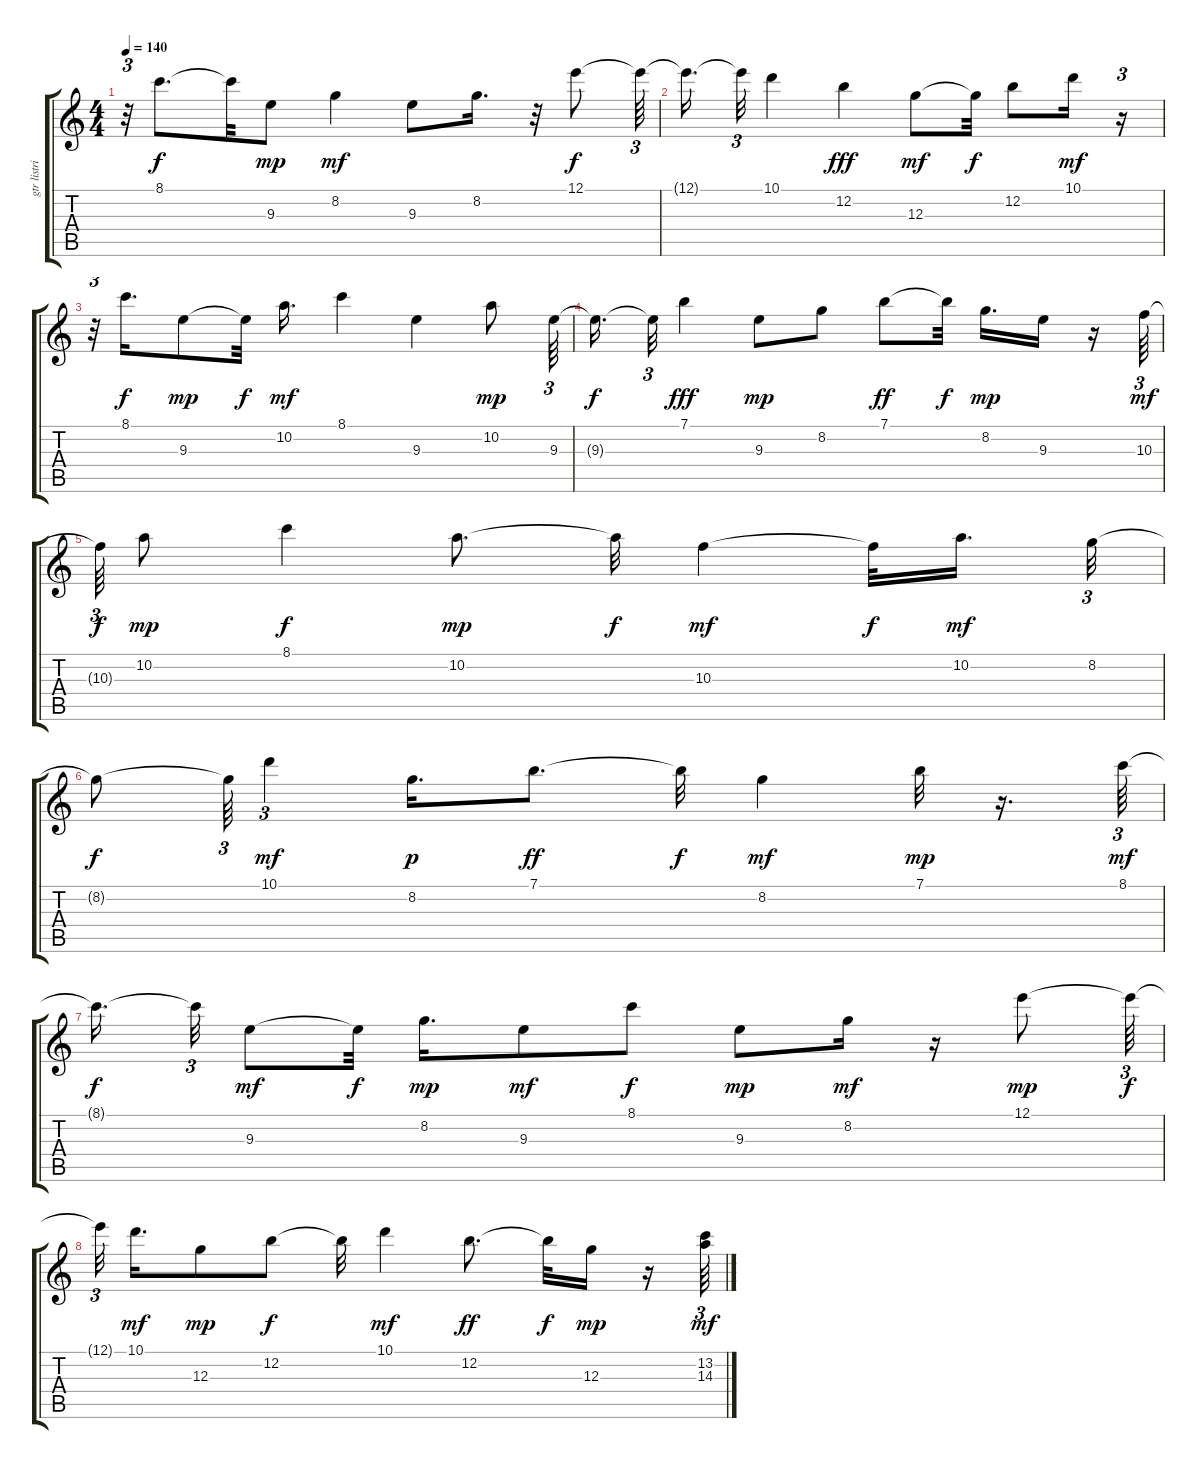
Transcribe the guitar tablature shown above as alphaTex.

\track ("gtr listrik" "gtr listri") {instrument overdrivenguitar}
\staff {score tabs}
\tuning (E4 B3 G3 D3 A2 E2) {hide}
\ts (4 4)
\tempo 140
\clef g2
\ks c
r.32{tu (3 2) dy mp} 8.1.8{d dy f} 8.1{t}.32 9.3.8{dy mp} 8.2.4{dy mf} 9.3.8 8.2.16{d} r.32 12.1.8{dy f} 12.1{t}.64{tu (3 2)} |
12.1{t}.16{d} 12.1{t}.32{tu (3 2)} 10.1.4 12.2.4{dy fff} 12.3.8{dy mf} 12.3{t}.32{dy f} 12.2.8 10.1.16{dy mf} r.16{tu (3 2)} |
r.32{tu (3 2)} 8.1.16{d dy f} 9.3.8{dy mp} 9.3{t}.32{dy f} 10.2.16{d dy mf} 8.1.4 9.3.4 10.2.8{dy mp} 9.3.64{tu (3 2)} |
9.3{t}.16{d dy f} 9.3{t}.32{tu (3 2)} 7.1.4{dy fff} 9.3.8{dy mp} 8.2.8 7.1.8{dy ff} 7.1{t}.32{dy f} 8.2.16{d dy mp} 9.3.16 r.16 10.3.64{tu (3 2) dy mf} |
10.3{t}.64{tu (3 2) dy f} 10.2.8{dy mp} 8.1.4{dy f} 10.2.8{d dy mp} 10.2{t}.32{dy f} 10.3.4{dy mf} 10.3{t}.32{dy f} 10.2.16{d dy mf beam splitsecondary} 8.2.32{tu (3 2)} |
8.2{t}.8{dy f} 8.2{t}.64{tu (3 2)} 10.1.4{tu (3 2) dy mf} 8.2.16{d dy p} 7.1.8{d dy ff} 7.1{t}.32{dy f} 8.2.4{dy mf} 7.1.32{dy mp} r.16{d} 8.1.64{tu (3 2) dy mf} |
8.1{t}.16{d dy f beam splitsecondary} 8.1{t}.32{tu (3 2)} 9.3.8{dy mf} 9.3{t}.32{dy f} 8.2.16{d dy mp} 9.3.8{dy mf} 8.1.8{dy f} 9.3.8{dy mp} 8.2.16{dy mf} r.16 12.1.8{dy mp} 12.1{t}.64{tu (3 2) dy f} |
12.1{t}.32{tu (3 2) beam splitsecondary} 10.1.16{d dy mf} 12.3.8{dy mp} 12.2.8{dy f} 12.2{t}.32 10.1.4{dy mf} 12.2.8{d dy ff} 12.2{t}.32{dy f} 12.3.16{dy mp} r.16 (13.2 14.3).64{tu (3 2) dy mf}
